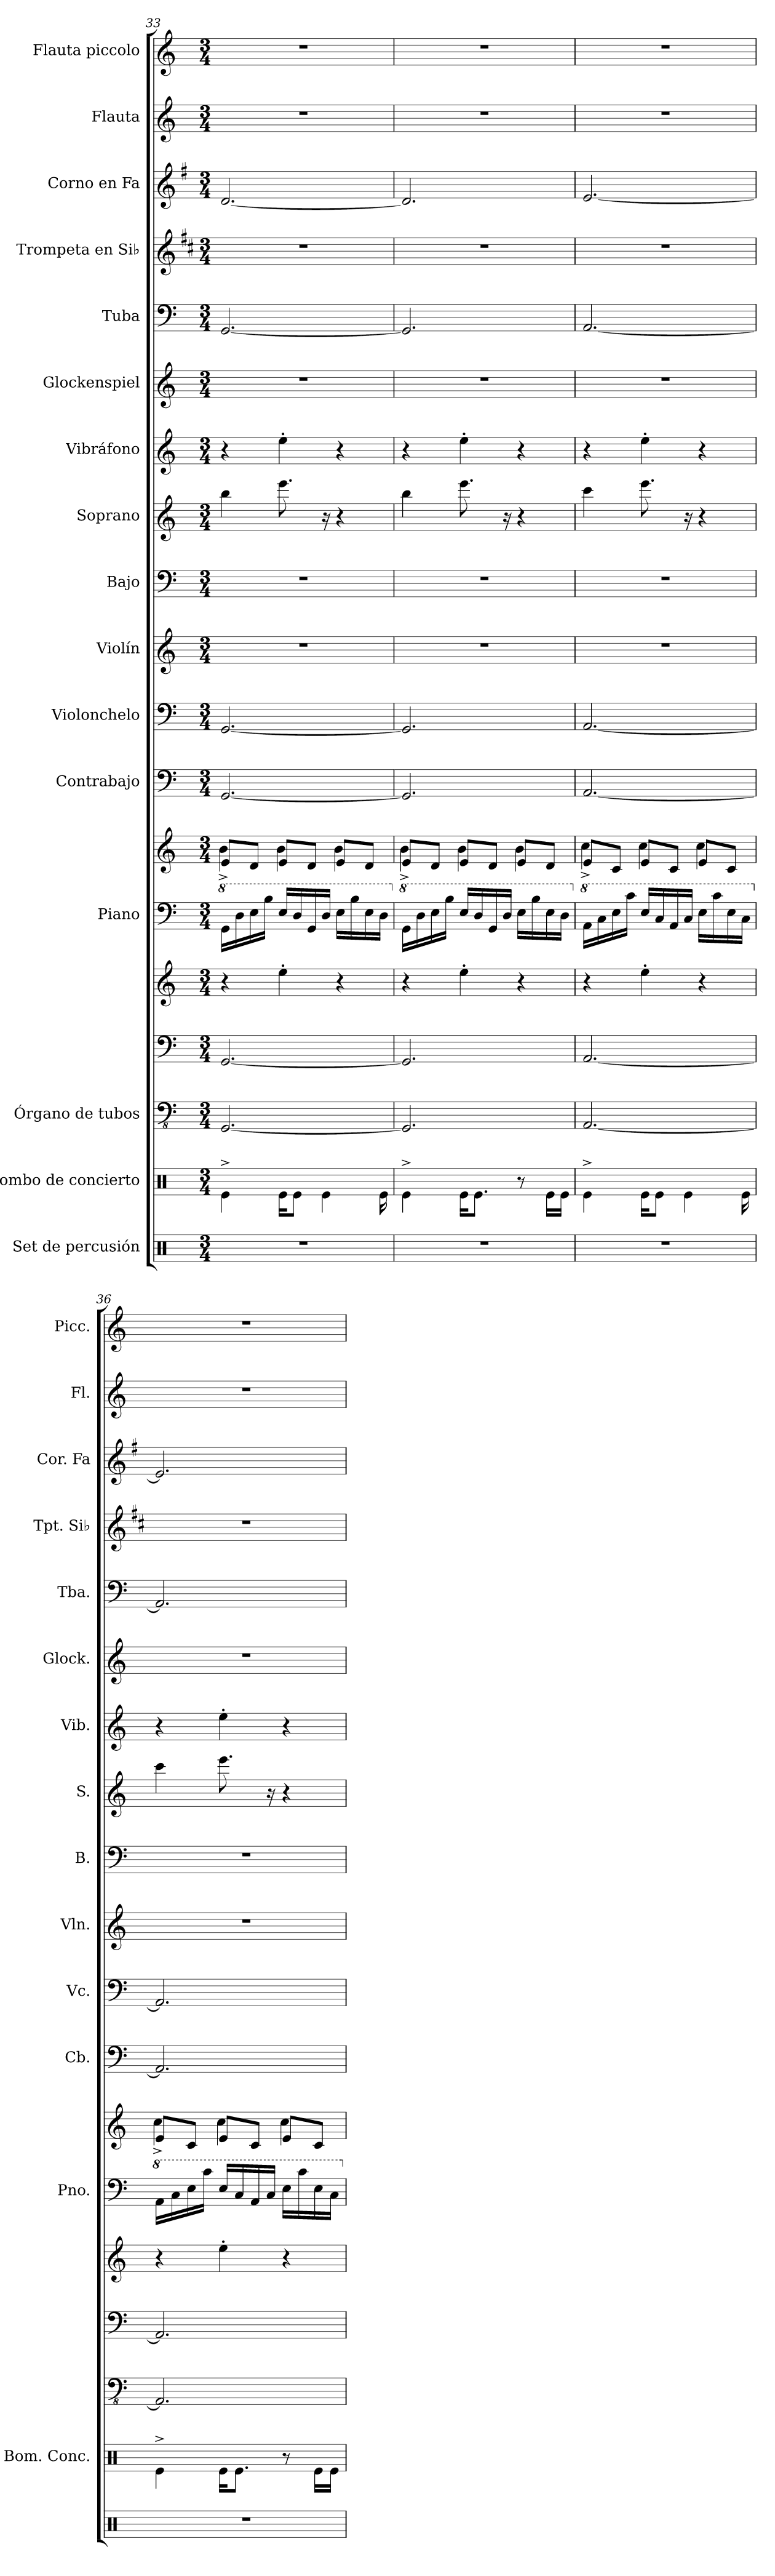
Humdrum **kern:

**kern	**kern	**kern	**kern	**kern	**kern	**kern	**kern	**kern	**kern	**kern	**kern	**kern	**kern	**kern	**kern	**kern	**kern	**kern
*part16	*part15	*part14	*part14	*part14	*part13	*part13	*part12	*part11	*part10	*part9	*part8	*part7	*part6	*part5	*part4	*part3	*part2	*part1
*staff19	*staff18	*staff17	*staff16	*staff15	*staff14	*staff13	*staff12	*staff11	*staff10	*staff9	*staff8	*staff7	*staff6	*staff5	*staff4	*staff3	*staff2	*staff1
*I"Set de percusión	*I"Bombo de concierto	*I"Órgano de tubos	*	*	*I"Piano	*	*I"Contrabajo	*I"Violonchelo	*I"Violín	*I"Bajo	*I"Soprano	*I"Vibráfono	*I"Glockenspiel	*I"Tuba	*I"Trompeta en Si♭	*I"Corno en Fa	*I"Flauta	*I"Flauta piccolo
*	*I'Bom. Conc.	*	*	*	*I'Pno.	*	*I'Cb.	*I'Vc.	*I'Vln.	*I'B.	*I'S.	*I'Vib.	*I'Glock.	*I'Tba.	*I'Tpt. Si♭	*I'Cor. Fa	*I'Fl.	*I'Picc.
*clefX	*clefX	*clefFv4	*clefF4	*clefG2	*clefF4	*clefG2	*clefF4	*clefF4	*clefG2	*clefF4	*clefG2	*clefG2	*clefG2	*clefF4	*clefG2	*clefG2	*clefG2	*clefG2
*	*	*	*	*	*	*	*ITrd7c12	*	*	*	*	*	*ITrd-14c-24	*	*ITrd1c2	*ITrd4c7	*	*ITrd-7c-12
*k[]	*k[]	*k[]	*k[]	*k[]	*k[]	*k[]	*k[]	*k[]	*k[]	*k[]	*k[]	*k[]	*k[]	*k[]	*k[]	*k[]	*k[]	*k[]
*M3/4	*M3/4	*M3/4	*M3/4	*M3/4	*M3/4	*M3/4	*M3/4	*M3/4	*M3/4	*M3/4	*M3/4	*M3/4	*M3/4	*M3/4	*M3/4	*M3/4	*M3/4	*M3/4
*	*	*	*	*	*8va	*	*	*	*	*	*	*	*	*	*	*	*	*
=33	=33	=33	=33	=33	=33	=33	=33	=33	=33	=33	=33	=33	=33	=33	=33	=33	=33	=33
*	*	*	*	*	*	*^	*	*	*	*	*	*	*	*	*	*	*	*
2.r	4Re^\	[2.GGG/	[2.GG/	4r	16G\LL	8e/L	4b^\	[2.GGG/	[2.GG/	2.r	2.r	4bb\	4r	2.r	[2.GG/	2.r	[2.G/	2.r	2.r
.	.	.	.	.	16d\	.	.	.	.	.	.	.	.	.	.	.	.	.	.
.	.	.	.	.	16e\	8d/J	.	.	.	.	.	.	.	.	.	.	.	.	.
.	.	.	.	.	16b\JJ	.	.	.	.	.	.	.	.	.	.	.	.	.	.
.	16Re\KL	.	.	4ee'\	16e/LL	8e/L	4b\	.	.	.	.	8.eee\	4ee'\	.	.	.	.	.	.
.	8Re\J	.	.	.	16d/	.	.	.	.	.	.	.	.	.	.	.	.	.	.
.	.	.	.	.	16G/	8d/J	.	.	.	.	.	.	.	.	.	.	.	.	.
.	4Re\	.	.	.	16d/JJ	.	.	.	.	.	.	16r	.	.	.	.	.	.	.
.	.	.	.	4r	16e\LL	8e/L	4b\	.	.	.	.	4r	4r	.	.	.	.	.	.
.	.	.	.	.	16b\	.	.	.	.	.	.	.	.	.	.	.	.	.	.
.	.	.	.	.	16e\	8d/J	.	.	.	.	.	.	.	.	.	.	.	.	.
.	16Re\	.	.	.	16d\JJ	.	.	.	.	.	.	.	.	.	.	.	.	.	.
!!LO:PB:g=z
=34	=34	=34	=34	=34	=34	=34	=34	=34	=34	=34	=34	=34	=34	=34	=34	=34	=34	=34	=34
*	*	*	*	*	*X8va	*	*	*	*	*	*	*	*	*	*	*	*	*	*
*	*	*	*	*	*8va	*	*	*	*	*	*	*	*	*	*	*	*	*	*
2.r	4Re^\	2.GGG/]	2.GG/]	4r	16G\LL	8e/L	4b^\	2.GGG/]	2.GG/]	2.r	2.r	4bb\	4r	2.r	2.GG/]	2.r	2.G/]	2.r	2.r
.	.	.	.	.	16d\	.	.	.	.	.	.	.	.	.	.	.	.	.	.
.	.	.	.	.	16e\	8d/J	.	.	.	.	.	.	.	.	.	.	.	.	.
.	.	.	.	.	16b\JJ	.	.	.	.	.	.	.	.	.	.	.	.	.	.
.	16Re\KL	.	.	4ee'\	16e/LL	8e/L	4b\	.	.	.	.	8.eee\	4ee'\	.	.	.	.	.	.
.	8.Re\J	.	.	.	16d/	.	.	.	.	.	.	.	.	.	.	.	.	.	.
.	.	.	.	.	16G/	8d/J	.	.	.	.	.	.	.	.	.	.	.	.	.
.	.	.	.	.	16d/JJ	.	.	.	.	.	.	16r	.	.	.	.	.	.	.
.	8r	.	.	4r	16e\LL	8e/L	4b\	.	.	.	.	4r	4r	.	.	.	.	.	.
.	.	.	.	.	16b\	.	.	.	.	.	.	.	.	.	.	.	.	.	.
.	16Re\LL	.	.	.	16e\	8d/J	.	.	.	.	.	.	.	.	.	.	.	.	.
.	16Re\JJ	.	.	.	16d\JJ	.	.	.	.	.	.	.	.	.	.	.	.	.	.
=35	=35	=35	=35	=35	=35	=35	=35	=35	=35	=35	=35	=35	=35	=35	=35	=35	=35	=35	=35
*	*	*	*	*	*X8va	*	*	*	*	*	*	*	*	*	*	*	*	*	*
*	*	*	*	*	*8va	*	*	*	*	*	*	*	*	*	*	*	*	*	*
2.r	4Re^\	[2.AAA/	[2.AA/	4r	16A\LL	8e/L	4cc^\	[2.AAA/	[2.AA/	2.r	2.r	4ccc\	4r	2.r	[2.AA/	2.r	[2.A/	2.r	2.r
.	.	.	.	.	16c\	.	.	.	.	.	.	.	.	.	.	.	.	.	.
.	.	.	.	.	16e\	8c/J	.	.	.	.	.	.	.	.	.	.	.	.	.
.	.	.	.	.	16cc\JJ	.	.	.	.	.	.	.	.	.	.	.	.	.	.
.	16Re\KL	.	.	4ee'\	16e/LL	8e/L	4cc\	.	.	.	.	8.eee\	4ee'\	.	.	.	.	.	.
.	8Re\J	.	.	.	16c/	.	.	.	.	.	.	.	.	.	.	.	.	.	.
.	.	.	.	.	16A/	8c/J	.	.	.	.	.	.	.	.	.	.	.	.	.
.	4Re\	.	.	.	16c/JJ	.	.	.	.	.	.	16r	.	.	.	.	.	.	.
.	.	.	.	4r	16e\LL	8e/L	4cc\	.	.	.	.	4r	4r	.	.	.	.	.	.
.	.	.	.	.	16cc\	.	.	.	.	.	.	.	.	.	.	.	.	.	.
.	.	.	.	.	16e\	8c/J	.	.	.	.	.	.	.	.	.	.	.	.	.
.	16Re\	.	.	.	16c\JJ	.	.	.	.	.	.	.	.	.	.	.	.	.	.
=36	=36	=36	=36	=36	=36	=36	=36	=36	=36	=36	=36	=36	=36	=36	=36	=36	=36	=36	=36
*	*	*	*	*	*X8va	*	*	*	*	*	*	*	*	*	*	*	*	*	*
*	*	*	*	*	*8va	*	*	*	*	*	*	*	*	*	*	*	*	*	*
2.r	4Re^\	2.AAA/]	2.AA/]	4r	16A\LL	8e/L	4cc^\	2.AAA/]	2.AA/]	2.r	2.r	4ccc\	4r	2.r	2.AA/]	2.r	2.A/]	2.r	2.r
.	.	.	.	.	16c\	.	.	.	.	.	.	.	.	.	.	.	.	.	.
.	.	.	.	.	16e\	8c/J	.	.	.	.	.	.	.	.	.	.	.	.	.
.	.	.	.	.	16cc\JJ	.	.	.	.	.	.	.	.	.	.	.	.	.	.
.	16Re\KL	.	.	4ee'\	16e/LL	8e/L	4cc\	.	.	.	.	8.eee\	4ee'\	.	.	.	.	.	.
.	8.Re\J	.	.	.	16c/	.	.	.	.	.	.	.	.	.	.	.	.	.	.
.	.	.	.	.	16A/	8c/J	.	.	.	.	.	.	.	.	.	.	.	.	.
.	.	.	.	.	16c/JJ	.	.	.	.	.	.	16r	.	.	.	.	.	.	.
.	8r	.	.	4r	16e\LL	8e/L	4cc\	.	.	.	.	4r	4r	.	.	.	.	.	.
.	.	.	.	.	16cc\	.	.	.	.	.	.	.	.	.	.	.	.	.	.
.	16Re\LL	.	.	.	16e\	8c/J	.	.	.	.	.	.	.	.	.	.	.	.	.
.	16Re\JJ	.	.	.	16c\JJ	.	.	.	.	.	.	.	.	.	.	.	.	.	.
*	*	*	*	*	*	*v	*v	*	*	*	*	*	*	*	*	*	*	*	*
*	*	*	*	*	*X8va	*	*	*	*	*	*	*	*	*	*	*	*	*
=	=	=	=	=	=	=	=	=	=	=	=	=	=	=	=	=	=	=
*-	*-	*-	*-	*-	*-	*-	*-	*-	*-	*-	*-	*-	*-	*-	*-	*-	*-	*-
